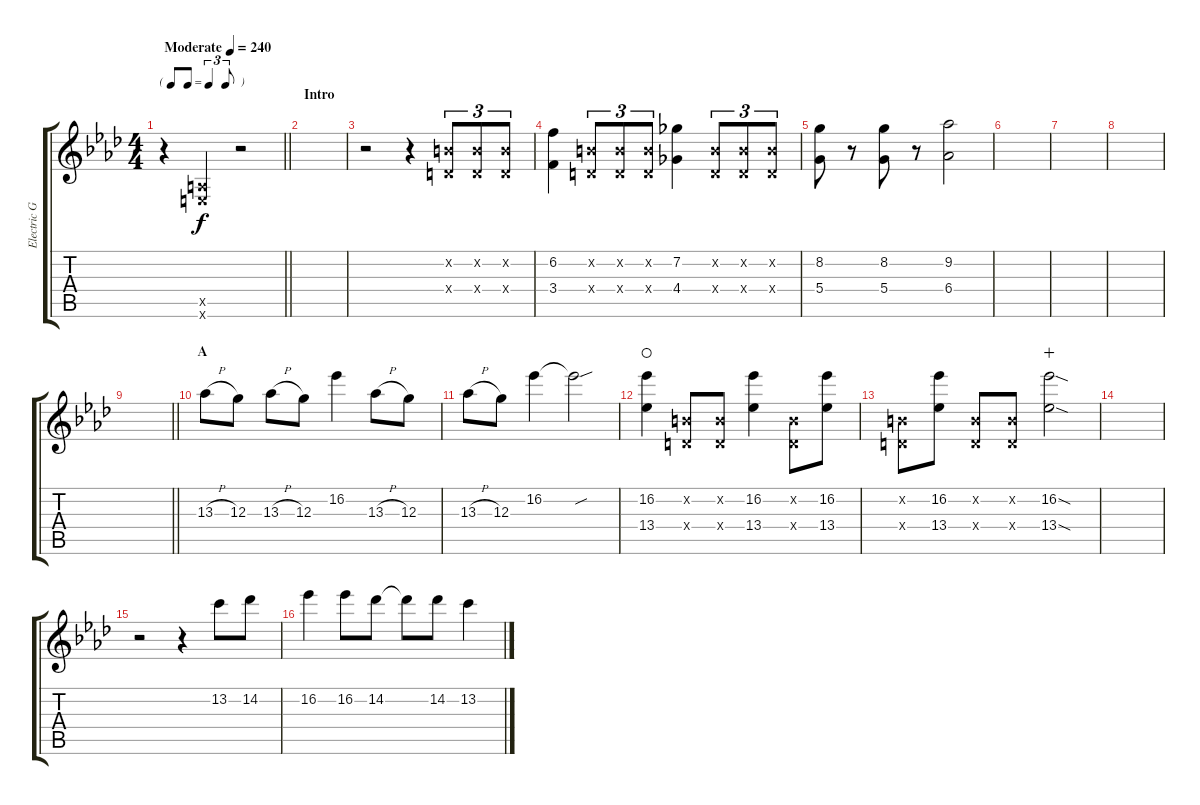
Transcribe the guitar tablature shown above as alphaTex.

\track ("Electric Guitar II" "Electric G") {instrument distortionguitar}
\staff {score tabs}
\tuning (E4 B3 G3 D3 A2 E2) {hide}
\ts (4 4)
\tf triplet8th
\tempo (240 "Moderate")
\clef g2
\barLineRight lightlight
\ks ab
r.4{dy f instrument distortionguitar} (0.5{x} 0.6{x}).4 r.2 |
\section ("" "Intro")
|
r.2 r.4 (0.2{x} 0.4{x}).8{tu (3 2) balance 3} (0.2{x} 0.4{x}).8{tu (3 2)} (0.2{x} 0.4{x}).8{tu (3 2)} |
(6.2 3.4).4 (0.2{x} 0.4{x}).8{tu (3 2) balance 14} (0.2{x} 0.4{x}).8{tu (3 2)} (0.2{x} 0.4{x}).8{tu (3 2)} (7.2 4.4).4 (0.2{x} 0.4{x}).8{tu (3 2) balance 2} (0.2{x} 0.4{x}).8{tu (3 2)} (0.2{x} 0.4{x}).8{tu (3 2)} |
(8.2 5.4).8{balance 8} r.8 (8.2 5.4).8 r.8 (9.2 6.4).2 |
|
|
|
\barLineRight lightlight
|
\section ("" "A")
13.3{h}.8{balance 14} 12.3.8 13.3{h}.8 12.3.8 16.2.4 13.3{h}.8 12.3.8 |
13.3{h}.8 12.3.8 16.2.4 16.2{sou t}.2 |
(16.2 13.4).4{waho} (0.2{x} 0.4{x}).8 (0.2{x} 0.4{x}).8 (16.2 13.4).4 (0.2{x} 0.4{x}).8 (16.2 13.4).8 |
(0.2{x} 0.4{x}).8 (16.2 13.4).8 (0.2{x} 0.4{x}).8 (0.2{x} 0.4{x}).8 (16.2{sod} 13.4{sod}).2{wahc} |
|
r.2 r.4 13.2.8 14.2.8 |
16.2.4 16.2.8 14.2.8 14.2{t}.8 14.2.8 13.2.4
